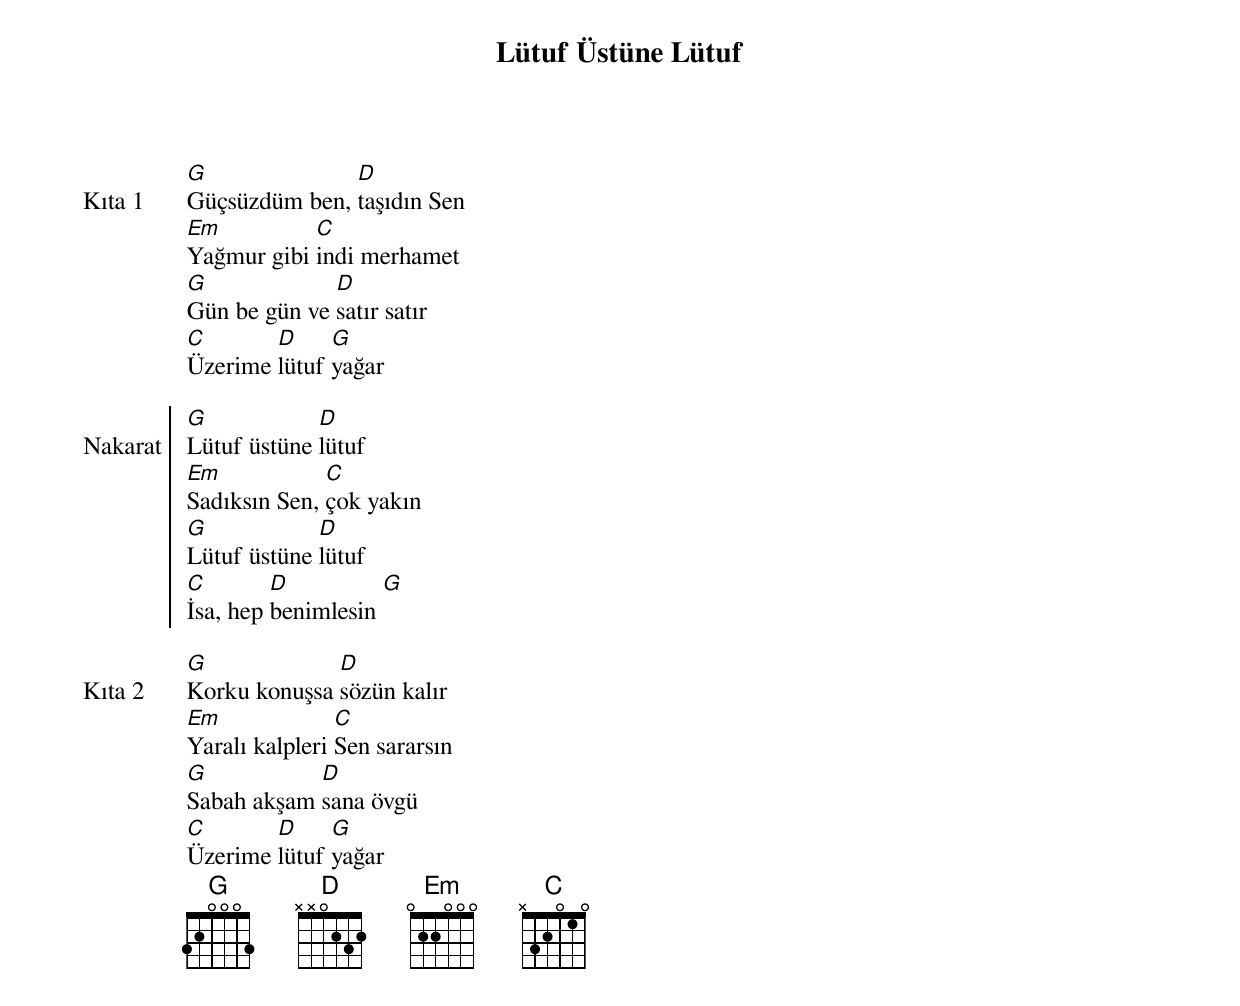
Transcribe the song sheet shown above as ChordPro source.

{title: Lütuf Üstüne Lütuf}
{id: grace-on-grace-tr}
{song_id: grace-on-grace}
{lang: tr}
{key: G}
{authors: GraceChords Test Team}
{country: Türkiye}
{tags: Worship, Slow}

{start_of_verse: Kıta 1}
[G]Güçsüzdüm ben, [D]taşıdın Sen
[Em]Yağmur gibi [C]indi merhamet
[G]Gün be gün ve [D]satır satır
[C]Üzerime [D]lütuf [G]yağar
{end_of_verse}

{start_of_chorus: Nakarat}
[G]Lütuf üstüne [D]lütuf
[Em]Sadıksın Sen, [C]çok yakın
[G]Lütuf üstüne [D]lütuf
[C]İsa, hep [D]benimlesin [G]
{end_of_chorus}

{start_of_verse: Kıta 2}
[G]Korku konuşsa [D]sözün kalır
[Em]Yaralı kalpleri [C]Sen sararsın
[G]Sabah akşam [D]sana övgü
[C]Üzerime [D]lütuf [G]yağar
{end_of_verse}
